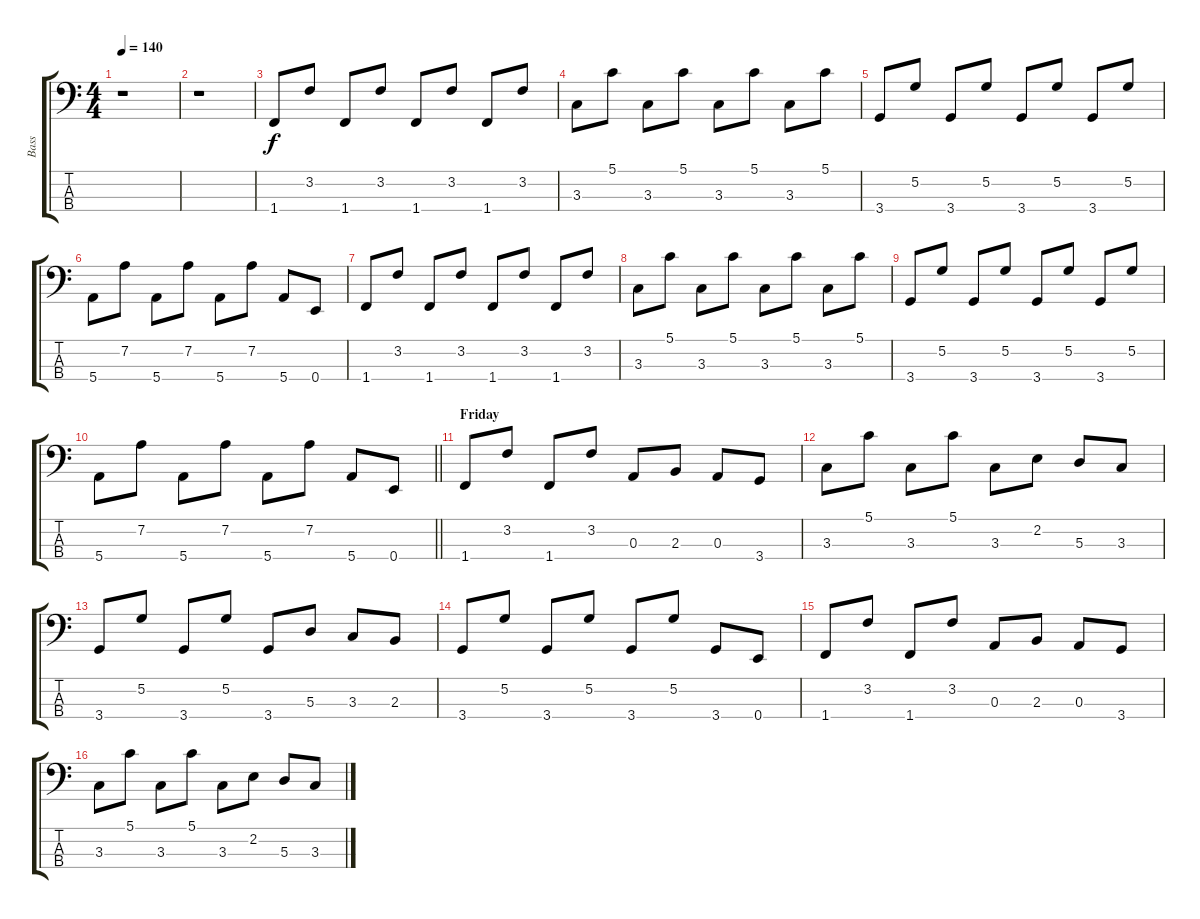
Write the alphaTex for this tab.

\track ("Bass" "Bass") {instrument electricbassfinger}
\staff {score tabs}
\tuning (G2 D2 A1 E1) {hide}
\ts (4 4)
\tempo 140
\clef f4
\ks c
r.1{dy f} |
r.1 |
1.4.8 3.2.8 1.4.8 3.2.8 1.4.8 3.2.8 1.4.8 3.2.8 |
3.3.8 5.1.8 3.3.8 5.1.8 3.3.8 5.1.8 3.3.8 5.1.8 |
3.4.8 5.2.8 3.4.8 5.2.8 3.4.8 5.2.8 3.4.8 5.2.8 |
5.4.8 7.2.8 5.4.8 7.2.8 5.4.8 7.2.8 5.4.8 0.4.8 |
1.4.8 3.2.8 1.4.8 3.2.8 1.4.8 3.2.8 1.4.8 3.2.8 |
3.3.8 5.1.8 3.3.8 5.1.8 3.3.8 5.1.8 3.3.8 5.1.8 |
3.4.8 5.2.8 3.4.8 5.2.8 3.4.8 5.2.8 3.4.8 5.2.8 |
\barLineRight lightlight
5.4.8 7.2.8 5.4.8 7.2.8 5.4.8 7.2.8 5.4.8 0.4.8 |
\section ("" "Friday")
1.4.8 3.2.8 1.4.8 3.2.8 0.3.8 2.3.8 0.3.8 3.4.8 |
3.3.8 5.1.8 3.3.8 5.1.8 3.3.8 2.2.8 5.3.8 3.3.8 |
3.4.8 5.2.8 3.4.8 5.2.8 3.4.8 5.3.8 3.3.8 2.3.8 |
3.4.8 5.2.8 3.4.8 5.2.8 3.4.8 5.2.8 3.4.8 0.4.8 |
1.4.8 3.2.8 1.4.8 3.2.8 0.3.8 2.3.8 0.3.8 3.4.8 |
3.3.8 5.1.8 3.3.8 5.1.8 3.3.8 2.2.8 5.3.8 3.3.8
